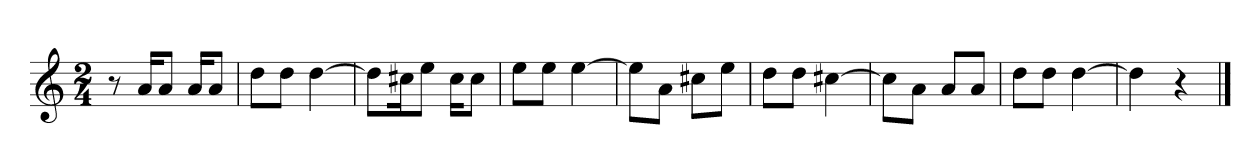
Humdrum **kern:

**kern
*part1
*staff1
*clefG2
*M2/4
=1
8r
16a/KL
8a/J
16a/KL
8a/J
=2
8dd\L
8dd\J
[4dd
=3
8dd\L]
16cc#\K
8ee\J
16cc#\KL
8cc#\J
=4
8ee\L
8ee\J
[4ee
=5
8ee\L]
8a\J
8cc#\L
8ee\J
=6
8dd\L
8dd\J
[4cc#
=7
8cc#\L]
8a\J
8a/L
8a/J
=8
8dd\L
8dd\J
[4dd
=9
4dd]
4r
==
*-
